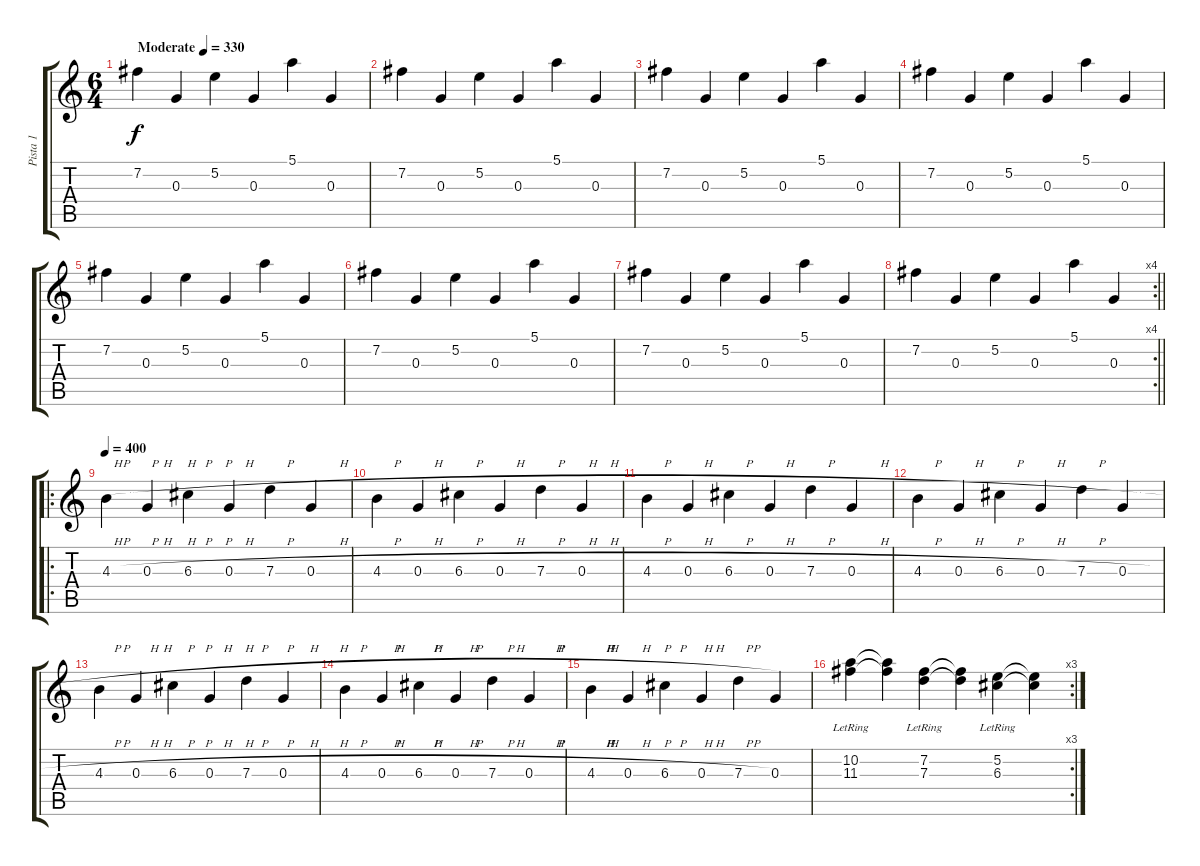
\track ("Pista 1" "Pista 1") {instrument acousticguitarsteel}
\staff {score tabs}
\tuning (E4 B3 G3 D3 A2 D2) {hide}
\ts (6 4)
\tempo (330 "Moderate")
\clef g2
\ks c
7.2.4{dy f instrument acousticguitarsteel} 0.3.4 5.2.4 0.3.4 5.1.4 0.3.4 |
7.2.4 0.3.4 5.2.4 0.3.4 5.1.4 0.3.4 |
7.2.4 0.3.4 5.2.4 0.3.4 5.1.4 0.3.4 |
7.2.4 0.3.4 5.2.4 0.3.4 5.1.4 0.3.4 |
7.2.4 0.3.4 5.2.4 0.3.4 5.1.4 0.3.4 |
7.2.4 0.3.4 5.2.4 0.3.4 5.1.4 0.3.4 |
7.2.4 0.3.4 5.2.4 0.3.4 5.1.4 0.3.4 |
\rc 4
\barLineRight lightlight
7.2.4 0.3.4 5.2.4 0.3.4 5.1.4 0.3.4 |
\ro
\tempo 400
4.3{h}.4{instrument distortionguitar} 0.3{h}.4 6.3{h}.4 0.3{h}.4 7.3{h}.4 0.3{h}.4 |
4.3{h}.4 0.3{h}.4 6.3{h}.4 0.3{h}.4 7.3{h}.4 0.3{h}.4 |
4.3{h}.4 0.3{h}.4 6.3{h}.4 0.3{h}.4 7.3{h}.4 0.3{h}.4 |
4.3{h}.4 0.3{h}.4 6.3{h}.4 0.3{h}.4 7.3{h}.4 0.3{h}.4 |
4.3{h}.4 0.3{h}.4 6.3{h}.4 0.3{h}.4 7.3{h}.4 0.3{h}.4 |
4.3{h}.4 0.3{h}.4 6.3{h}.4 0.3{h}.4 7.3{h}.4 0.3{h}.4 |
4.3{h}.4 0.3{h}.4 6.3{h}.4 0.3{h}.4 7.3{h}.4 0.3.4 |
\rc 3
(10.2{lr} 11.3{lr}).4 (10.2{t} 11.3{t}).4 (7.2{lr} 7.3{lr}).4 (7.2{t} 7.3{t}).4 (5.2{lr} 6.3{lr}).4 (5.2{t} 6.3{t}).4
